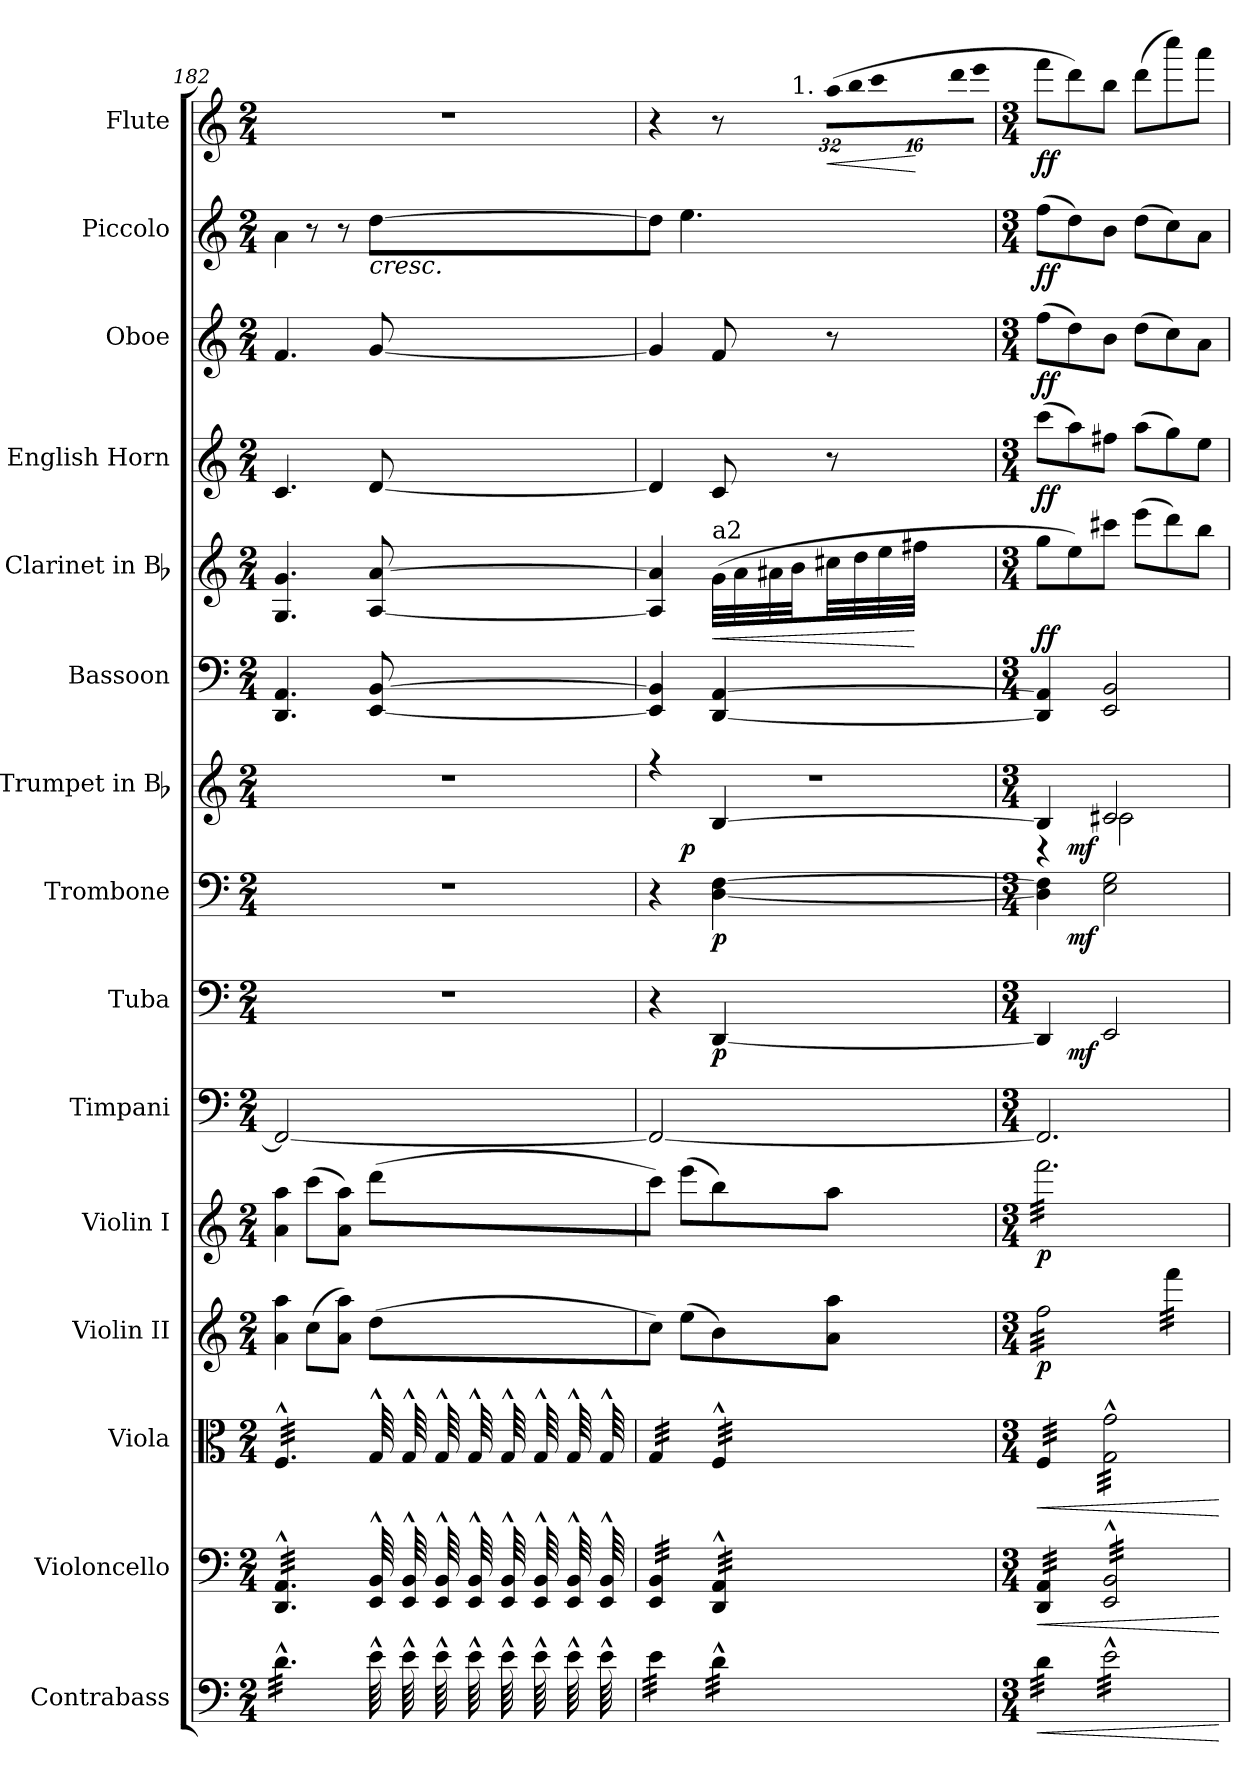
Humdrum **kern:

**kern	**dynam	**kern	**dynam	**kern	**dynam	**kern	**dynam	**kern	**dynam	**kern	**kern	**dynam	**kern	**dynam	**kern	**dynam	**kern	**kern	**dynam	**kern	**dynam	**kern	**dynam	**kern	**dynam	**kern	**dynam
*part15	*part15	*part14	*part14	*part13	*part13	*part12	*part12	*part11	*part11	*part10	*part9	*part9	*part8	*part8	*part7	*part7	*part6	*part5	*part5	*part4	*part4	*part3	*part3	*part2	*part2	*part1	*part1
*staff15	*staff15	*staff14	*staff14	*staff13	*staff13	*staff12	*staff12	*staff11	*staff11	*staff10	*staff9	*staff9	*staff8	*staff8	*staff7	*staff7	*staff6	*staff5	*staff5	*staff4	*staff4	*staff3	*staff3	*staff2	*staff2	*staff1	*staff1
*I"Contrabass	*	*I"Violoncello	*	*I"Viola	*	*I"Violin II	*	*I"Violin I	*	*I"Timpani	*I"Tuba	*	*I"Trombone	*	*I"Trumpet in Bb	*	*I"Bassoon	*I"Clarinet in Bb	*	*I"English Horn	*	*I"Oboe	*	*I"Piccolo	*	*I"Flute	*
*I'Cb.	*	*I'Vc.	*	*I'Vla.	*	*I'Vln. II	*	*I'Vln. I	*	*I'Timp.	*I'Tba.	*	*I'Tbn.	*	*I'Tpt.	*	*I'Bsn.	*I'Cl.	*	*	*	*I'Ob.	*	*I'Picc.	*	*I'Fl.	*
*clefF4	*	*clefF4	*	*clefC3	*	*clefG2	*	*clefG2	*	*clefF4	*clefF4	*	*clefF4	*	*clefG2	*	*clefF4	*clefG2	*	*clefG2	*	*clefG2	*	*clefG2	*	*clefG2	*
*ITrd7c12	*	*	*	*	*	*	*	*	*	*	*	*	*	*	*ITrd1c2	*	*	*ITrd1c2	*	*ITrd4c7	*	*	*	*ITrd-7c-12	*	*	*
*k[]	*	*k[]	*	*k[]	*	*k[]	*	*k[]	*	*k[]	*k[]	*	*k[]	*	*k[b-e-]	*	*k[]	*k[b-e-]	*	*k[b-]	*	*k[]	*	*k[]	*	*k[]	*
*M2/4	*	*M2/4	*	*M2/4	*	*M2/4	*	*M2/4	*	*M2/4	*M2/4	*	*M2/4	*	*M2/4	*	*M2/4	*M2/4	*	*M2/4	*	*M2/4	*	*M2/4	*	*M2/4	*
=182	=182	=182	=182	=182	=182	=182	=182	=182	=182	=182	=182	=182	=182	=182	=182	=182	=182	=182	=182	=182	=182	=182	=182	=182	=182	=182	=182
!	!	!	!	!	!	!	!	!	!	!	!LO:N:vis=1	!	!LO:N:vis=1	!	!LO:N:vis=1	!	!	!	!	!	!	!	!	!	!	!LO:N:vis=1	!
*tremolo	*	*	*	*	*	*	*	*	*	*	*	*	*	*	*	*	*	*	*	*	*	*	*	*	*	*	*
*	*	*tremolo	*	*	*	*	*	*	*	*	*	*	*	*	*	*	*	*	*	*	*	*	*	*	*	*	*
*	*	*	*	*tremolo	*	*	*	*	*	*	*	*	*	*	*	*	*	*	*	*	*	*	*	*	*	*	*
32D^^i\LLL	.	32DDi/^^ 32AAi^^LLL	.	32F^^i/LLL	.	8ai\ 8aaiJ	.	8ai\ 8aaiJ	.	2FFi/_<	2r	.	2r	.	2r	.	4.DDi/ 4.AAi	4.Fi/ 4.fi	.	4.Fi/	.	4.fi/	.	8aai\J	.	2r	.
32D^^i\	.	32DDi/^^ 32AAi^^	.	32F^^i/	.	.	.	.	.	.	.	.	.	.	.	.	.	.	.	.	.	.	.	.	.	.	.
32D^^i\	.	32DDi/^^ 32AAi^^	.	32F^^i/	.	.	.	.	.	.	.	.	.	.	.	.	.	.	.	.	.	.	.	.	.	.	.
32D^^i\	.	32DDi/^^ 32AAi^^	.	32F^^i/	.	.	.	.	.	.	.	.	.	.	.	.	.	.	.	.	.	.	.	.	.	.	.
32D^^i\	.	32DDi/^^ 32AAi^^	.	32F^^i/	.	(8cci\L	.	(8ccci\L	.	.	.	.	.	.	.	.	.	.	.	.	.	.	.	8r	.	.	.
32D^^i\	.	32DDi/^^ 32AAi^^	.	32F^^i/	.	.	.	.	.	.	.	.	.	.	.	.	.	.	.	.	.	.	.	.	.	.	.
32D^^i\	.	32DDi/^^ 32AAi^^	.	32F^^i/	.	.	.	.	.	.	.	.	.	.	.	.	.	.	.	.	.	.	.	.	.	.	.
32D^^i\	.	32DDi/^^ 32AAi^^	.	32F^^i/	.	.	.	.	.	.	.	.	.	.	.	.	.	.	.	.	.	.	.	.	.	.	.
32D^^i\	.	32DDi/^^ 32AAi^^	.	32F^^i/	.	8ai\ 8aaiJ)	.	8ai\ 8aaiJ)	.	.	.	.	.	.	.	.	.	.	.	.	.	.	.	8r	.	.	.
32D^^i\	.	32DDi/^^ 32AAi^^	.	32F^^i/	.	.	.	.	.	.	.	.	.	.	.	.	.	.	.	.	.	.	.	.	.	.	.
32D^^i\	.	32DDi/^^ 32AAi^^	.	32F^^i/	.	.	.	.	.	.	.	.	.	.	.	.	.	.	.	.	.	.	.	.	.	.	.
32D^^i\JJJ	.	32DDi/^^ 32AAi^^JJJ	.	32F^^i/JJJ	.	.	.	.	.	.	.	.	.	.	.	.	.	.	.	.	.	.	.	.	.	.	.
!	!	!	!	!	!	!	!	!	!	!	!	!	!	!	!	!	!	!	!	!	!	!	!	!LO:TX:b:i:t=cresc.	!	!	!
64E^^i\	.	64EEi/^^ 64BBi^^	.	64G^^i/	.	(8ddi\L	.	(8dddi\L	.	.	.	.	.	.	.	.	[<8EEi/ [>8BBi	[<8Gi/ [>8gi	.	[<8Gi/	.	[<8gi/	.	[>8dddi\L	.	.	.
64E^^i\	.	64EEi/^^ 64BBi^^	.	64G^^i/	.	.	.	.	.	.	.	.	.	.	.	.	.	.	.	.	.	.	.	.	.	.	.
64E^^i\	.	64EEi/^^ 64BBi^^	.	64G^^i/	.	.	.	.	.	.	.	.	.	.	.	.	.	.	.	.	.	.	.	.	.	.	.
64E^^i\	.	64EEi/^^ 64BBi^^	.	64G^^i/	.	.	.	.	.	.	.	.	.	.	.	.	.	.	.	.	.	.	.	.	.	.	.
64E^^i\	.	64EEi/^^ 64BBi^^	.	64G^^i/	.	.	.	.	.	.	.	.	.	.	.	.	.	.	.	.	.	.	.	.	.	.	.
64E^^i\	.	64EEi/^^ 64BBi^^	.	64G^^i/	.	.	.	.	.	.	.	.	.	.	.	.	.	.	.	.	.	.	.	.	.	.	.
64E^^i\	.	64EEi/^^ 64BBi^^	.	64G^^i/	.	.	.	.	.	.	.	.	.	.	.	.	.	.	.	.	.	.	.	.	.	.	.
64E^^i\	.	64EEi/^^ 64BBi^^	.	64G^^i/	.	.	.	.	.	.	.	.	.	.	.	.	.	.	.	.	.	.	.	.	.	.	.
=183	=183	=183	=183	=183	=183	=183	=183	=183	=183	=183	=183	=183	=183	=183	=183	=183	=183	=183	=183	=183	=183	=183	=183	=183	=183	=183	=183
*	*	*	*	*	*	*	*	*	*	*	*	*	*	*	*^	*	*	*	*	*	*	*	*	*	*	*^	*
*	*	*	*	*	*	*	*	*	*	*	*	*	*	*	*	*^	*	*	*	*	*	*	*	*	*	*	*	*	*
32Ei\LLL	.	32EEi/ 32BBiLLL	.	32Gi/LLL	.	8cci\J)	.	8ccci\J)	.	2FFi/_<	4r	.	4r	.	4r	2r	8ryy	.	4EEi/] 4BBi]	4Gi/] 4gi]	.	4Gi/]	.	4gi/]	.	8dddi\J]	.	4r	4ryy	.
32Ei\	.	32EEi/ 32BBi	.	32Gi/	.	.	.	.	.	.	.	.	.	.	.	.	.	.	.	.	.	.	.	.	.	.	.	.	.	.
32Ei\	.	32EEi/ 32BBi	.	32Gi/	.	.	.	.	.	.	.	.	.	.	.	.	.	.	.	.	.	.	.	.	.	.	.	.	.	.
32Ei\	.	32EEi/ 32BBi	.	32Gi/	.	.	.	.	.	.	.	.	.	.	.	.	.	.	.	.	.	.	.	.	.	.	.	.	.	.
32Ei\	.	32EEi/ 32BBi	.	32Gi/	.	(8eei\L	.	(8eeei\L	.	.	.	.	.	.	.	.	4.ryy	p	.	.	.	.	.	.	.	4.eeei\	.	.	.	.
32Ei\	.	32EEi/ 32BBi	.	32Gi/	.	.	.	.	.	.	.	.	.	.	.	.	.	.	.	.	.	.	.	.	.	.	.	.	.	.
32Ei\	.	32EEi/ 32BBi	.	32Gi/	.	.	.	.	.	.	.	.	.	.	.	.	.	.	.	.	.	.	.	.	.	.	.	.	.	.
32Ei\JJJ	.	32EEi/ 32BBiJJJ	.	32Gi/JJJ	.	.	.	.	.	.	.	.	.	.	.	.	.	.	.	.	.	.	.	.	.	.	.	.	.	.
!	!	!	!	!	!	!	!	!	!	!	!	!	!	!	!	!	!	!	!	!LO:TX:a:t=a2	!	!	!	!	!	!	!	!	!	!
!	!	!	!	!	!	!	!	!	!	!	!	!	!	!	!	!	!	!	!	!	!LO:HP:b	!	!	!	!	!	!	!	!	!
32D^^i\LLL	.	32DDi/^^ 32AAi^^LLL	.	32F^^i/LLL	.	8bi\)	.	8bbi\)	.	.	[<4DDi/	p	[<4Di\ [>4Fi	p	[>4Ai/	.	.	.	[<4DDi/ [>4AAi	(32fi\LLL	<	8Fi/	.	8fi/	.	.	.	8r	16.ryy	.
32D^^i\	.	32DDi/^^ 32AAi^^	.	32F^^i/	.	.	.	.	.	.	.	.	.	.	.	.	.	.	.	32gi\	.	.	.	.	.	.	.	.	.	.
32D^^i\	.	32DDi/^^ 32AAi^^	.	32F^^i/	.	.	.	.	.	.	.	.	.	.	.	.	.	.	.	32g#Xi\	.	.	.	.	.	.	.	.	.	.
!	!	!	!	!	!	!	!	!	!	!	!	!	!	!	!	!	!	!	!	!	!	!	!	!	!	!	!	!	!LO:TX:a:t=1.	!
32D^^i\	.	32DDi/^^ 32AAi^^	.	32F^^i/	.	.	.	.	.	.	.	.	.	.	.	.	.	.	.	32ai\JJ	.	.	.	.	.	.	.	.	8ryy	.
*	*	*	*	*	*	*	*	*	*	*	*	*	*	*	*	*	*	*	*	*	*	*	*	*	*	*	*	*Xbrackettup	*	*
!	!	!	!	!	!	!	!	!	!	!	!	!	!	!	!	!	!	!	!	!	!	!	!	!	!	!	!	!LO:N:vis=32	!	!LO:HP:b
32D^^i\	.	32DDi/^^ 32AAi^^	.	32F^^i/	.	8ai\ 8aaiJ	.	8aai\J	.	.	.	.	.	.	.	.	.	.	.	32bni\LL	.	8r	.	8r	.	.	.	(1024%25aai\LLL	.	<
!	!	!	!	!	!	!	!	!	!	!	!	!	!	!	!	!	!	!	!	!	!	!	!	!	!	!	!	!LO:N:vis=32	!	!
.	.	.	.	.	.	.	.	.	.	.	.	.	.	.	.	.	.	.	.	.	.	.	.	.	.	.	.	512%13bbi\	.	.
32D^^i\	.	32DDi/^^ 32AAi^^	.	32F^^i/	.	.	.	.	.	.	.	.	.	.	.	.	.	.	.	32cci\	.	.	.	.	.	.	.	.	.	.
!	!	!	!	!	!	!	!	!	!	!	!	!	!	!	!	!	!	!	!	!	!	!	!	!	!	!	!	!LO:N:vis=32	!	!
.	.	.	.	.	.	.	.	.	.	.	.	.	.	.	.	.	.	.	.	.	.	.	.	.	.	.	.	1024%25ccci\	.	.
32D^^i\	.	32DDi/^^ 32AAi^^	.	32F^^i/	.	.	.	.	.	.	.	.	.	.	.	.	.	.	.	32ddi\	.	.	.	.	.	.	.	.	.	.
!	!	!	!	!	!	!	!	!	!	!	!	!	!	!	!	!	!	!	!	!	!	!	!	!	!	!	!	!LO:N:vis=32	!	!
.	.	.	.	.	.	.	.	.	.	.	.	.	.	.	.	.	.	.	.	.	.	.	.	.	.	.	.	512%13dddi\	.	.
32D^^i\JJJ	.	32DDi/^^ 32AAi^^JJJ	.	32F^^i/JJJ	.	.	.	.	.	.	.	.	.	.	.	.	.	.	.	32eeni\JJJ	[	.	.	.	.	.	.	.	32ryy	.
!	!	!	!	!	!	!	!	!	!	!	!	!	!	!	!	!	!	!	!	!	!	!	!	!	!	!	!	!LO:N:vis=32	!	!
.	.	.	.	.	.	.	.	.	.	.	.	.	.	.	.	.	.	.	.	.	.	.	.	.	.	.	.	512%13eeei\JJJ	.	[
*	*	*	*	*	*	*	*	*	*	*	*	*	*	*	*	*	*	*	*	*	*	*	*	*	*	*	*	*v	*v	*
=184	=184	=184	=184	=184	=184	=184	=184	=184	=184	=184	=184	=184	=184	=184	=184	=184	=184	=184	=184	=184	=184	=184	=184	=184	=184	=184	=184	=184	=184
*M3/4	*	*M3/4	*	*M3/4	*	*M3/4	*	*M3/4	*	*M3/4	*M3/4	*	*M3/4	*	*M3/4	*	*	*	*M3/4	*M3/4	*	*M3/4	*	*M3/4	*	*M3/4	*	*M3/4	*
*	*	*	*	*	*	*	*	*	*	*	*	*	*	*	*	*	*	*	*	*	*	*	*	*	*	*	*	*^	*
!	!	!	!	!	!	!	!	!LO:TX:b:i:t=cresc.	!	!	!	!	!	!	!	!	!	!	!	!	!	!	!	!	!	!	!	!	!	!
!	!	!	!	!	!	!LO:TX:b:i:t=cresc.	!	!	!	!	!	!	!	!	!	!	!	!	!	!	!	!	!	!	!	!	!	!	!	!
!	!LO:HP:b	!	!LO:HP:b	!	!LO:HP:b	!	!	!	!	!	!	!	!	!	!	!	!	!	!	!	!	!	!	!	!	!	!	!	!	!
*	*	*	*	*	*	*	*	*	*	*	*^	*	*^	*	*	*	*	*	*	*	*	*	*	*	*	*	*	*v	*v	*
*	*	*	*	*	*	*tremolo	*	*	*	*	*	*	*	*	*	*	*	*	*	*	*	*	*	*	*	*	*	*	*	*	*
*	*	*	*	*	*	*	*	*tremolo	*	*	*	*	*	*	*	*	*	*	*	*	*	*	*	*	*	*	*	*	*	*	*
32Di\LLL	<	32DDi/ 32AAiLLL	<	32Fi/LLL	<	32ffi\LLL	p	32fffi\LLL	p	2.FFi/]	4DDi/]	8ryy	.	4Di\] 4Fi]	8ryy	.	4Ai/]	4r	8ryy	.	4DDi/] 4AAi]	8ffi\L	ff	(8ffi\L	ff	(8ffi\L	ff	(8fffi\L	ff	8fffi\L	ff
32Di\	.	32DDi/ 32AAi	.	32Fi/	.	32ffi\	.	32fffi\	.	.	.	.	.	.	.	.	.	.	.	.	.	.	.	.	.	.	.	.	.	.	.
32Di\	.	32DDi/ 32AAi	.	32Fi/	.	32ffi\	.	32fffi\	.	.	.	.	.	.	.	.	.	.	.	.	.	.	.	.	.	.	.	.	.	.	.
32Di\	.	32DDi/ 32AAi	.	32Fi/	.	32ffi\	.	32fffi\	.	.	.	.	.	.	.	.	.	.	.	.	.	.	.	.	.	.	.	.	.	.	.
32Di\	.	32DDi/ 32AAi	.	32Fi/	.	32ffi\	.	32fffi\	.	.	.	2ryy	mf	.	2ryy	mf	.	.	2ryy	mf	.	8ddi\)	.	8ddi\)	.	8ddi\)	.	8dddi\)	.	8dddi\)	.
32Di\	.	32DDi/ 32AAi	.	32Fi/	.	32ffi\	.	32fffi\	.	.	.	.	.	.	.	.	.	.	.	.	.	.	.	.	.	.	.	.	.	.	.
32Di\	.	32DDi/ 32AAi	.	32Fi/	.	32ffi\	.	32fffi\	.	.	.	.	.	.	.	.	.	.	.	.	.	.	.	.	.	.	.	.	.	.	.
32Di\JJJ	.	32DDi/ 32AAiJJJ	.	32Fi/JJJ	.	32ffi\	.	32fffi\	.	.	.	.	.	.	.	.	.	.	.	.	.	.	.	.	.	.	.	.	.	.	.
32E^^i\LLL	.	32EEi/^^ 32BBi^^LLL	.	32Gi\^^ 32gi^^LLL	.	32ffi\	.	32fffi\	.	.	2EEi/	.	.	2Ei\ 2Gi	.	.	2Bni/	2Bi\	.	.	2EEi/ 2BBi	8bbni\J	.	8bni\J	.	8bi\J	.	8bbi\J	.	8bbi\J	.
32E^^i\	.	32EEi/^^ 32BBi^^	.	32Gi\^^ 32gi^^	.	32ffi\	.	32fffi\	.	.	.	.	.	.	.	.	.	.	.	.	.	.	.	.	.	.	.	.	.	.	.
32E^^i\	.	32EEi/^^ 32BBi^^	.	32Gi\^^ 32gi^^	.	32ffi\	.	32fffi\	.	.	.	.	.	.	.	.	.	.	.	.	.	.	.	.	.	.	.	.	.	.	.
32E^^i\	.	32EEi/^^ 32BBi^^	.	32Gi\^^ 32gi^^	.	32ffi\	.	32fffi\	.	.	.	.	.	.	.	.	.	.	.	.	.	.	.	.	.	.	.	.	.	.	.
32E^^i\	.	32EEi/^^ 32BBi^^	.	32Gi\^^ 32gi^^	.	32ffi\	.	32fffi\	.	.	.	.	.	.	.	.	.	.	.	.	.	(8dddi\L	.	(8ddi\L	.	(8ddi\L	.	(8dddi\L	.	(8dddi\L	.
32E^^i\	.	32EEi/^^ 32BBi^^	.	32Gi\^^ 32gi^^	.	32ffi\	.	32fffi\	.	.	.	.	.	.	.	.	.	.	.	.	.	.	.	.	.	.	.	.	.	.	.
32E^^i\	.	32EEi/^^ 32BBi^^	.	32Gi\^^ 32gi^^	.	32ffi\	.	32fffi\	.	.	.	.	.	.	.	.	.	.	.	.	.	.	.	.	.	.	.	.	.	.	.
32E^^i\	.	32EEi/^^ 32BBi^^	.	32Gi\^^ 32gi^^	.	32ffi\JJJ	.	32fffi\	.	.	.	.	.	.	.	.	.	.	.	.	.	.	.	.	.	.	.	.	.	.	.
32E^^i\	.	32EEi/^^ 32BBi^^	.	32Gi\^^ 32gi^^	.	32fffi\LLL	.	32fffi\	.	.	.	.	.	.	.	.	.	.	.	.	.	8ccci\)	.	8cci\)	.	8cci\)	.	8ccci\)	.	8cccci\)	.
32E^^i\	.	32EEi/^^ 32BBi^^	.	32Gi\^^ 32gi^^	.	32fffi\	.	32fffi\	.	.	.	.	.	.	.	.	.	.	.	.	.	.	.	.	.	.	.	.	.	.	.
32E^^i\	.	32EEi/^^ 32BBi^^	.	32Gi\^^ 32gi^^	.	32fffi\	.	32fffi\	.	.	.	.	.	.	.	.	.	.	.	.	.	.	.	.	.	.	.	.	.	.	.
32E^^i\	.	32EEi/^^ 32BBi^^	.	32Gi\^^ 32gi^^	.	32fffi\	.	32fffi\	.	.	.	.	.	.	.	.	.	.	.	.	.	.	.	.	.	.	.	.	.	.	.
32E^^i\	.	32EEi/^^ 32BBi^^	.	32Gi\^^ 32gi^^	.	32fffi\	.	32fffi\	.	.	.	8ryy	.	.	8ryy	.	.	.	8ryy	.	.	8aai\J	.	8ai\J	.	8ai\J	.	8aai\J	.	8aaai\J	.
32E^^i\	.	32EEi/^^ 32BBi^^	.	32Gi\^^ 32gi^^	.	32fffi\	.	32fffi\	.	.	.	.	.	.	.	.	.	.	.	.	.	.	.	.	.	.	.	.	.	.	.
32E^^i\	.	32EEi/^^ 32BBi^^	.	32Gi\^^ 32gi^^	.	32fffi\	.	32fffi\	.	.	.	.	.	.	.	.	.	.	.	.	.	.	.	.	.	.	.	.	.	.	.
32E^^i\JJJ	.	32EEi/^^ 32BBi^^JJJ	.	32Gi\^^ 32gi^^JJJ	.	32fffi\JJJ	.	32fffi\JJJ	.	.	.	.	.	.	.	.	.	.	.	.	.	.	.	.	.	.	.	.	.	.	.
*	*	*	*	*	*	*	*	*Xtremolo	*	*	*	*	*	*	*	*	*	*	*	*	*	*	*	*	*	*	*	*	*	*	*
*	*	*	*	*	*	*Xtremolo	*	*	*	*	*	*	*	*	*	*	*	*	*	*	*	*	*	*	*	*	*	*	*	*	*
*	*	*	*	*Xtremolo	*	*	*	*	*	*	*	*	*	*	*	*	*	*	*	*	*	*	*	*	*	*	*	*	*	*	*
*	*	*Xtremolo	*	*	*	*	*	*	*	*	*	*	*	*	*	*	*	*	*	*	*	*	*	*	*	*	*	*	*	*	*
*Xtremolo	*	*	*	*	*	*	*	*	*	*	*	*	*	*	*	*	*	*	*	*	*	*	*	*	*	*	*	*	*	*	*
.	[	.	[	.	[	.	.	.	.	.	.	.	.	.	.	.	.	.	.	.	.	.	.	.	.	.	.	.	.	.	.
*	*	*	*	*	*	*	*	*	*	*	*v	*v	*	*	*	*	*v	*v	*v	*	*	*	*	*	*	*	*	*	*	*	*
*	*	*	*	*	*	*	*	*	*	*	*	*	*v	*v	*	*	*	*	*	*	*	*	*	*	*	*	*	*
=	=	=	=	=	=	=	=	=	=	=	=	=	=	=	=	=	=	=	=	=	=	=	=	=	=	=	=
*-	*-	*-	*-	*-	*-	*-	*-	*-	*-	*-	*-	*-	*-	*-	*-	*-	*-	*-	*-	*-	*-	*-	*-	*-	*-	*-	*-
